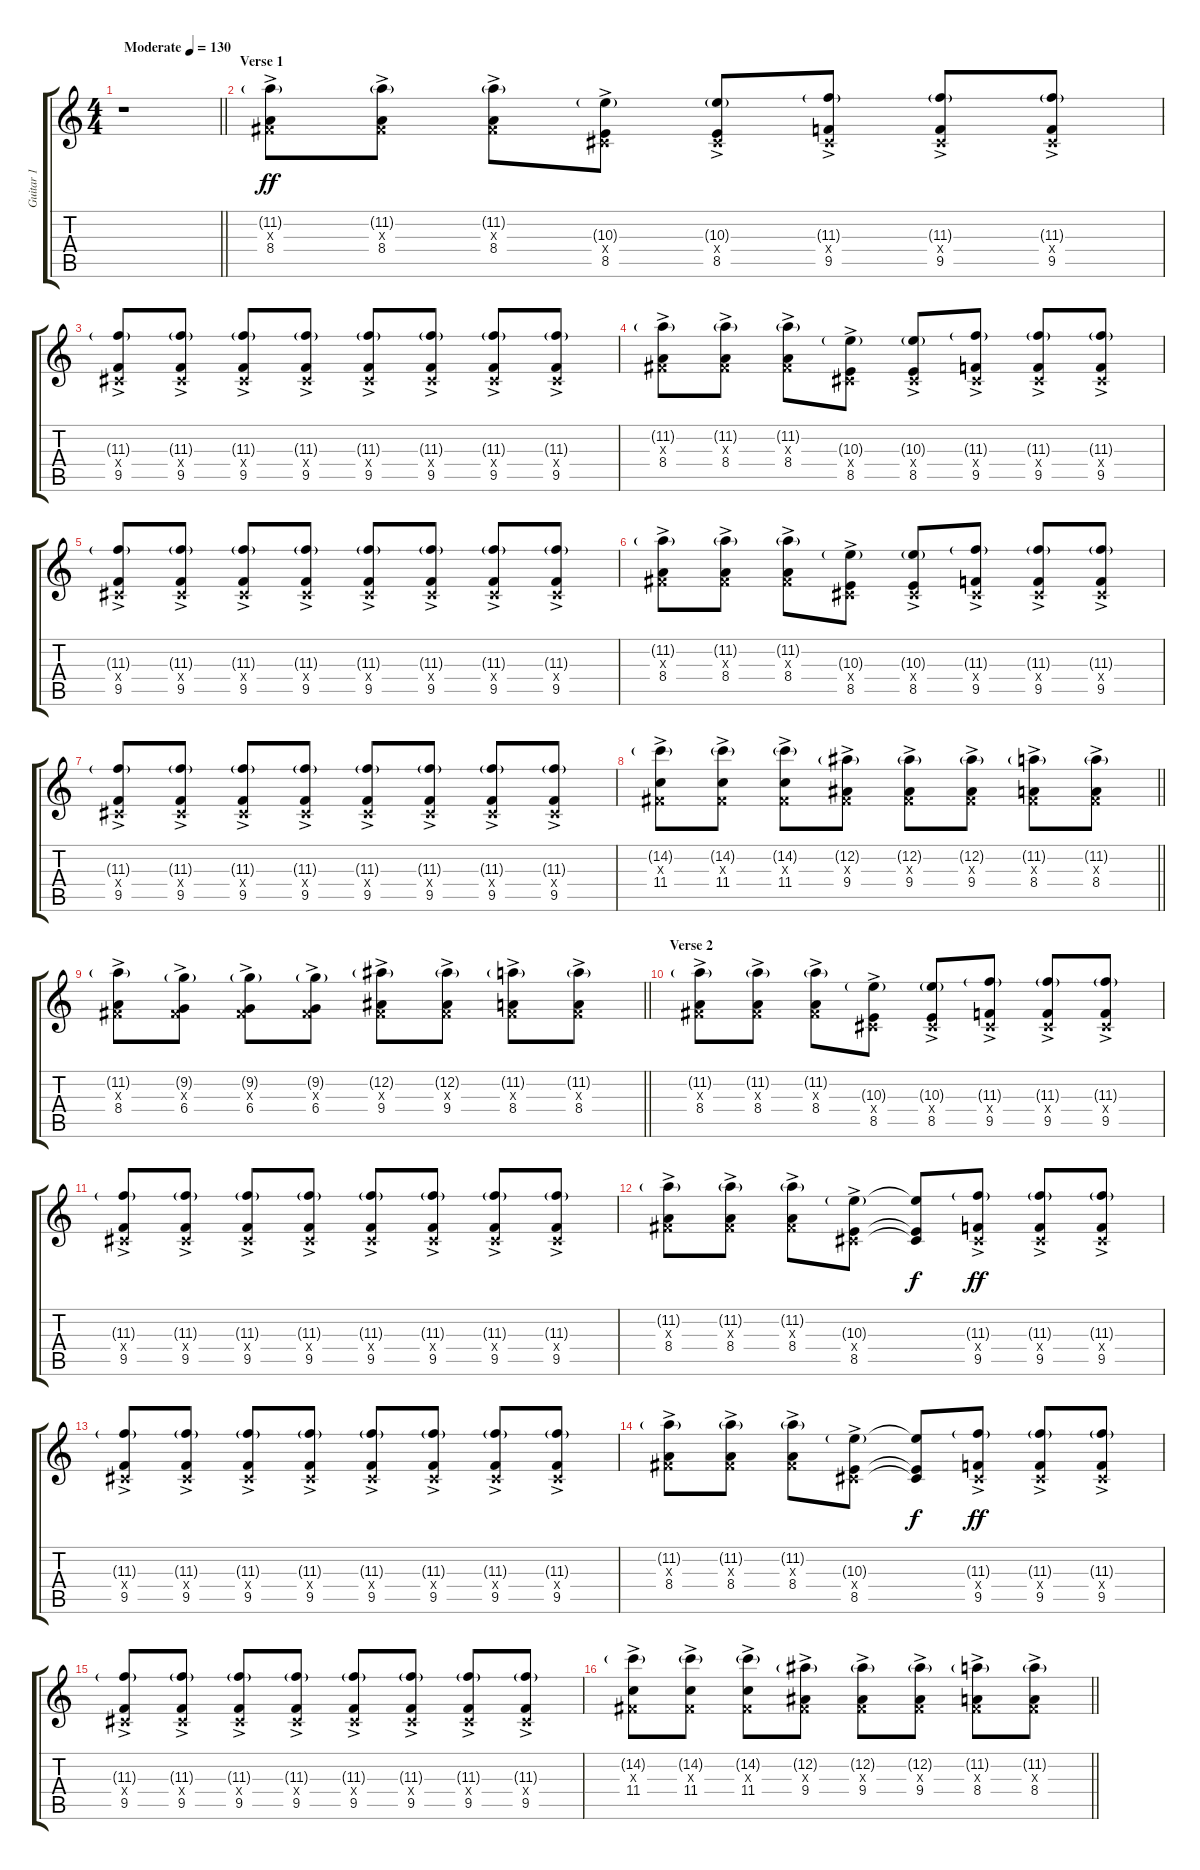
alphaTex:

\track ("Guitar 1" "Guitar 1") {instrument acousticguitarsteel}
\staff {score tabs}
\tuning (Eb4 Bb3 Gb3 Db3 Ab2 Eb2) {hide}
\ts (4 4)
\tempo (130 "Moderate")
\clef g2
\barLineRight lightlight
\ks c
r.1{dy ff instrument acousticguitarsteel} |
\section ("" "Verse 1")
(11.2{g} 0.3{x} 8.4{ac}).8 (11.2{g} 0.3{x} 8.4{ac}).8 (11.2{g} 0.3{x} 8.4{ac}).8 (10.3{g} 0.4{x} 8.5{ac}).8 (10.3{g} 0.4{x} 8.5{ac}).8 (11.3{g} 0.4{x} 9.5{ac}).8 (11.3{g} 0.4{x} 9.5{ac}).8 (11.3{g} 0.4{x} 9.5{ac}).8 |
(11.3{g} 0.4{x} 9.5{ac}).8 (11.3{g} 0.4{x} 9.5{ac}).8 (11.3{g} 0.4{x} 9.5{ac}).8 (11.3{g} 0.4{x} 9.5{ac}).8 (11.3{g} 0.4{x} 9.5{ac}).8 (11.3{g} 0.4{x} 9.5{ac}).8 (11.3{g} 0.4{x} 9.5{ac}).8 (11.3{g} 0.4{x} 9.5{ac}).8 |
(11.2{g} 0.3{x} 8.4{ac}).8 (11.2{g} 0.3{x} 8.4{ac}).8 (11.2{g} 0.3{x} 8.4{ac}).8 (10.3{g} 0.4{x} 8.5{ac}).8 (10.3{g} 0.4{x} 8.5{ac}).8 (11.3{g} 0.4{x} 9.5{ac}).8 (11.3{g} 0.4{x} 9.5{ac}).8 (11.3{g} 0.4{x} 9.5{ac}).8 |
(11.3{g} 0.4{x} 9.5{ac}).8 (11.3{g} 0.4{x} 9.5{ac}).8 (11.3{g} 0.4{x} 9.5{ac}).8 (11.3{g} 0.4{x} 9.5{ac}).8 (11.3{g} 0.4{x} 9.5{ac}).8 (11.3{g} 0.4{x} 9.5{ac}).8 (11.3{g} 0.4{x} 9.5{ac}).8 (11.3{g} 0.4{x} 9.5{ac}).8 |
(11.2{g} 0.3{x} 8.4{ac}).8 (11.2{g} 0.3{x} 8.4{ac}).8 (11.2{g} 0.3{x} 8.4{ac}).8 (10.3{g} 0.4{x} 8.5{ac}).8 (10.3{g} 0.4{x} 8.5{ac}).8 (11.3{g} 0.4{x} 9.5{ac}).8 (11.3{g} 0.4{x} 9.5{ac}).8 (11.3{g} 0.4{x} 9.5{ac}).8 |
(11.3{g} 0.4{x} 9.5{ac}).8 (11.3{g} 0.4{x} 9.5{ac}).8 (11.3{g} 0.4{x} 9.5{ac}).8 (11.3{g} 0.4{x} 9.5{ac}).8 (11.3{g} 0.4{x} 9.5{ac}).8 (11.3{g} 0.4{x} 9.5{ac}).8 (11.3{g} 0.4{x} 9.5{ac}).8 (11.3{g} 0.4{x} 9.5{ac}).8 |
\barLineRight lightlight
(14.2{g} 0.3{x} 11.4{ac}).8 (14.2{g} 0.3{x} 11.4{ac}).8 (14.2{g} 0.3{x} 11.4{ac}).8 (12.2{g} 0.3{x} 9.4{ac}).8 (12.2{g} 0.3{x} 9.4{ac}).8 (12.2{g} 0.3{x} 9.4{ac}).8 (11.2{g} 0.3{x} 8.4{ac}).8 (11.2{g} 0.3{x} 8.4{ac}).8 |
\barLineRight lightlight
(11.2{g} 0.3{x} 8.4{ac}).8 (9.2{g} 0.3{x} 6.4{ac}).8 (9.2{g} 0.3{x} 6.4{ac}).8 (9.2{g} 0.3{x} 6.4{ac}).8 (12.2{g} 0.3{x} 9.4{ac}).8 (12.2{g} 0.3{x} 9.4{ac}).8 (11.2{g} 0.3{x} 8.4{ac}).8 (11.2{g} 0.3{x} 8.4{ac}).8 |
\section ("" "Verse 2")
(11.2{g} 0.3{x} 8.4{ac}).8 (11.2{g} 0.3{x} 8.4{ac}).8 (11.2{g} 0.3{x} 8.4{ac}).8 (10.3{g} 0.4{x} 8.5{ac}).8 (10.3{g} 0.4{x} 8.5{ac}).8 (11.3{g} 0.4{x} 9.5{ac}).8 (11.3{g} 0.4{x} 9.5{ac}).8 (11.3{g} 0.4{x} 9.5{ac}).8 |
(11.3{g} 0.4{x} 9.5{ac}).8 (11.3{g} 0.4{x} 9.5{ac}).8 (11.3{g} 0.4{x} 9.5{ac}).8 (11.3{g} 0.4{x} 9.5{ac}).8 (11.3{g} 0.4{x} 9.5{ac}).8 (11.3{g} 0.4{x} 9.5{ac}).8 (11.3{g} 0.4{x} 9.5{ac}).8 (11.3{g} 0.4{x} 9.5{ac}).8 |
(11.2{g} 0.3{x} 8.4{ac}).8 (11.2{g} 0.3{x} 8.4{ac}).8 (11.2{g} 0.3{x} 8.4{ac}).8 (10.3{g} 0.4{x} 8.5{ac}).8 (10.3{t} 0.4{t} 8.5{t}).8{dy f} (11.3{g} 0.4{x} 9.5{ac}).8{dy ff} (11.3{g} 0.4{x} 9.5{ac}).8 (11.3{g} 0.4{x} 9.5{ac}).8 |
(11.3{g} 0.4{x} 9.5{ac}).8 (11.3{g} 0.4{x} 9.5{ac}).8 (11.3{g} 0.4{x} 9.5{ac}).8 (11.3{g} 0.4{x} 9.5{ac}).8 (11.3{g} 0.4{x} 9.5{ac}).8 (11.3{g} 0.4{x} 9.5{ac}).8 (11.3{g} 0.4{x} 9.5{ac}).8 (11.3{g} 0.4{x} 9.5{ac}).8 |
(11.2{g} 0.3{x} 8.4{ac}).8 (11.2{g} 0.3{x} 8.4{ac}).8 (11.2{g} 0.3{x} 8.4{ac}).8 (10.3{g} 0.4{x} 8.5{ac}).8 (10.3{t} 0.4{t} 8.5{t}).8{dy f} (11.3{g} 0.4{x} 9.5{ac}).8{dy ff} (11.3{g} 0.4{x} 9.5{ac}).8 (11.3{g} 0.4{x} 9.5{ac}).8 |
(11.3{g} 0.4{x} 9.5{ac}).8 (11.3{g} 0.4{x} 9.5{ac}).8 (11.3{g} 0.4{x} 9.5{ac}).8 (11.3{g} 0.4{x} 9.5{ac}).8 (11.3{g} 0.4{x} 9.5{ac}).8 (11.3{g} 0.4{x} 9.5{ac}).8 (11.3{g} 0.4{x} 9.5{ac}).8 (11.3{g} 0.4{x} 9.5{ac}).8 |
\barLineRight lightlight
(14.2{g} 0.3{x} 11.4{ac}).8 (14.2{g} 0.3{x} 11.4{ac}).8 (14.2{g} 0.3{x} 11.4{ac}).8 (12.2{g} 0.3{x} 9.4{ac}).8 (12.2{g} 0.3{x} 9.4{ac}).8 (12.2{g} 0.3{x} 9.4{ac}).8 (11.2{g} 0.3{x} 8.4{ac}).8 (11.2{g} 0.3{x} 8.4{ac}).8
